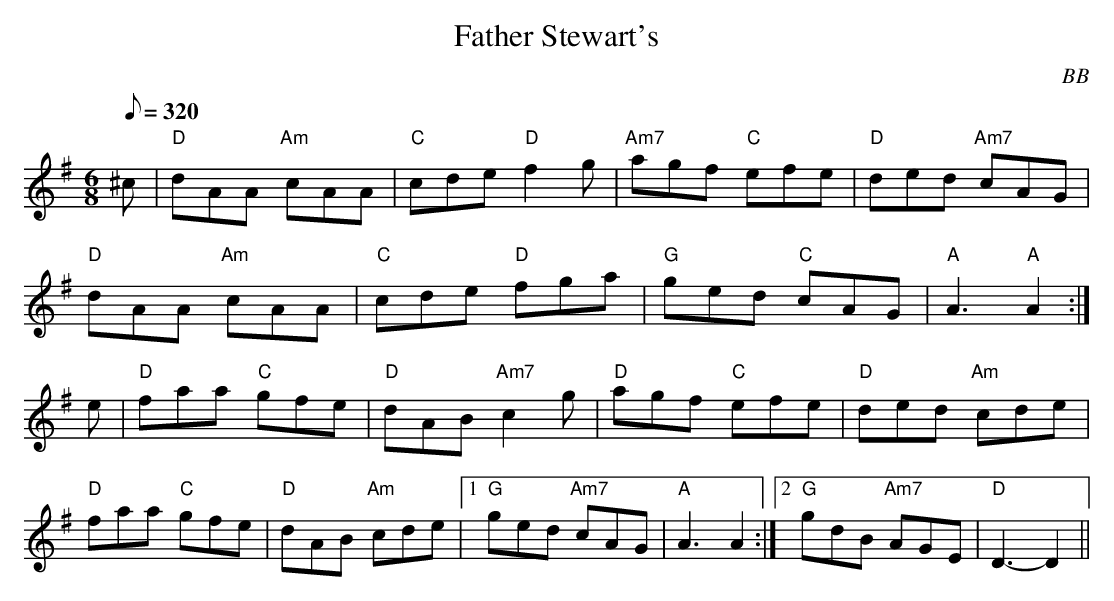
X:1
T: Father Stewart's
C: BB
Q: 1/8=320
M: 6/8
L: 1/8
K: Dmix
^c | "D"dAA "Am"cAA | "C"cde "D"f2 g | "Am7"agf "C"efe | "D"ded "Am7"cAG |
"D"dAA "Am"cAA | "C"cde "D"fga | "G"ged "C"cAG | "A"A3 "A"A2 :|
e|"D"faa "C"gfe | "D"dAB "Am7"c2 g | "D"agf "C"efe | "D"ded "Am"cde |
"D"faa "C"gfe | "D"dAB "Am"cde |1 "G"ged "Am7"cAG |"A"A3 A2 :|2 "G"gdB "Am7"AGE |\
"D"D3-D2||
